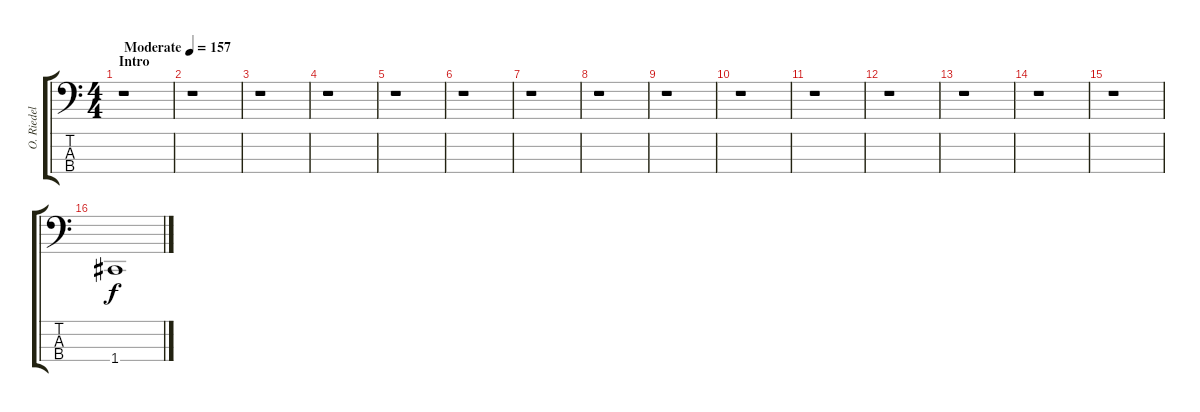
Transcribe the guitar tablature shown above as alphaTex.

\track ("O. Riedel" "O. Riedel") {instrument electricbasspick}
\staff {score tabs}
\tuning (F2 C2 G1 C1) {hide}
\ts (4 4)
\section ("" "Intro")
\tempo (157 "Moderate")
\clef f4
\ks c
r.1{dy f instrument electricbasspick} |
r.1 |
r.1 |
r.1 |
r.1 |
r.1 |
r.1 |
r.1 |
r.1 |
r.1 |
r.1 |
r.1 |
r.1 |
r.1 |
r.1 |
1.4.1
